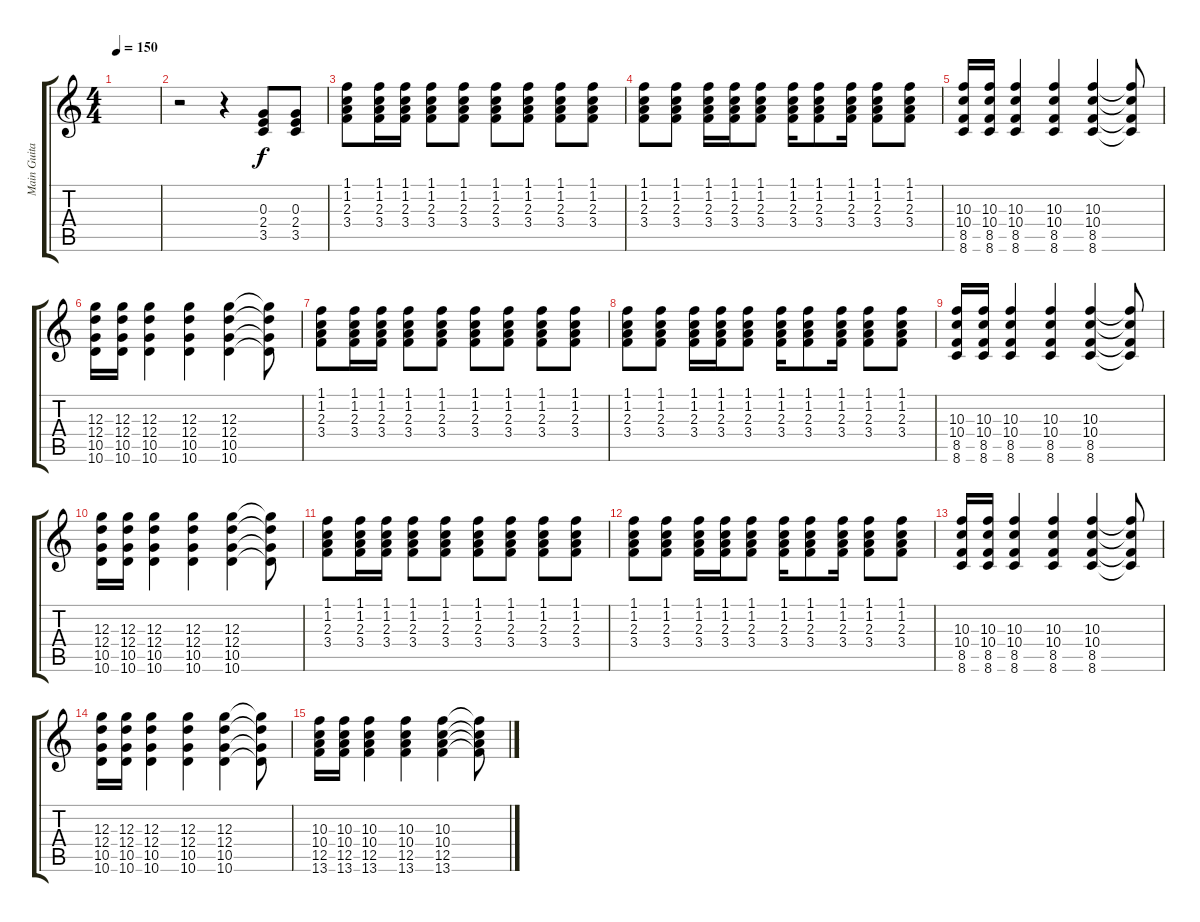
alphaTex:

\track ("Main Guitar" "Main Guita") {instrument overdrivenguitar}
\staff {score tabs}
\tuning (E4 B3 G3 D3 A2 E2) {hide}
\ts (4 4)
\tempo 150
\clef g2
\ks c
|
r.2{volume 16 instrument electricguitarjazz} r.4 (0.3 2.4 3.5).8 (0.3 2.4 3.5).8 |
(1.1 1.2 2.3 3.4).8 (1.1 1.2 2.3 3.4).16 (1.1 1.2 2.3 3.4).16 (1.1 1.2 2.3 3.4).8 (1.1 1.2 2.3 3.4).8 (1.1 1.2 2.3 3.4).8 (1.1 1.2 2.3 3.4).8 (1.1 1.2 2.3 3.4).8 (1.1 1.2 2.3 3.4).8 |
(1.1 1.2 2.3 3.4).8 (1.1 1.2 2.3 3.4).8 (1.1 1.2 2.3 3.4).16 (1.1 1.2 2.3 3.4).16 (1.1 1.2 2.3 3.4).8 (1.1 1.2 2.3 3.4).16 (1.1 1.2 2.3 3.4).8 (1.1 1.2 2.3 3.4).16 (1.1 1.2 2.3 3.4).8 (1.1 1.2 2.3 3.4).8 |
(10.3 10.4 8.5 8.6).16 (10.3 10.4 8.5 8.6).16 (10.3 10.4 8.5 8.6).4 (10.3 10.4 8.5 8.6).4 (10.3 10.4 8.5 8.6).4 (10.3{t} 10.4{t} 8.5{t} 8.6{t}).8 |
(12.3 12.4 10.5 10.6).16 (12.3 12.4 10.5 10.6).16 (12.3 12.4 10.5 10.6).4 (12.3 12.4 10.5 10.6).4 (12.3 12.4 10.5 10.6).4 (12.3{t} 12.4{t} 10.5{t} 10.6{t}).8 |
(1.1 1.2 2.3 3.4).8 (1.1 1.2 2.3 3.4).16 (1.1 1.2 2.3 3.4).16 (1.1 1.2 2.3 3.4).8 (1.1 1.2 2.3 3.4).8 (1.1 1.2 2.3 3.4).8 (1.1 1.2 2.3 3.4).8 (1.1 1.2 2.3 3.4).8 (1.1 1.2 2.3 3.4).8 |
(1.1 1.2 2.3 3.4).8 (1.1 1.2 2.3 3.4).8 (1.1 1.2 2.3 3.4).16 (1.1 1.2 2.3 3.4).16 (1.1 1.2 2.3 3.4).8 (1.1 1.2 2.3 3.4).16 (1.1 1.2 2.3 3.4).8 (1.1 1.2 2.3 3.4).16 (1.1 1.2 2.3 3.4).8 (1.1 1.2 2.3 3.4).8 |
(10.3 10.4 8.5 8.6).16 (10.3 10.4 8.5 8.6).16 (10.3 10.4 8.5 8.6).4 (10.3 10.4 8.5 8.6).4 (10.3 10.4 8.5 8.6).4 (10.3{t} 10.4{t} 8.5{t} 8.6{t}).8 |
(12.3 12.4 10.5 10.6).16 (12.3 12.4 10.5 10.6).16 (12.3 12.4 10.5 10.6).4 (12.3 12.4 10.5 10.6).4 (12.3 12.4 10.5 10.6).4 (12.3{t} 12.4{t} 10.5{t} 10.6{t}).8 |
(1.1 1.2 2.3 3.4).8 (1.1 1.2 2.3 3.4).16 (1.1 1.2 2.3 3.4).16 (1.1 1.2 2.3 3.4).8 (1.1 1.2 2.3 3.4).8 (1.1 1.2 2.3 3.4).8 (1.1 1.2 2.3 3.4).8 (1.1 1.2 2.3 3.4).8 (1.1 1.2 2.3 3.4).8 |
(1.1 1.2 2.3 3.4).8 (1.1 1.2 2.3 3.4).8 (1.1 1.2 2.3 3.4).16 (1.1 1.2 2.3 3.4).16 (1.1 1.2 2.3 3.4).8 (1.1 1.2 2.3 3.4).16 (1.1 1.2 2.3 3.4).8 (1.1 1.2 2.3 3.4).16 (1.1 1.2 2.3 3.4).8 (1.1 1.2 2.3 3.4).8 |
(10.3 10.4 8.5 8.6).16 (10.3 10.4 8.5 8.6).16 (10.3 10.4 8.5 8.6).4 (10.3 10.4 8.5 8.6).4 (10.3 10.4 8.5 8.6).4 (10.3{t} 10.4{t} 8.5{t} 8.6{t}).8 |
(12.3 12.4 10.5 10.6).16 (12.3 12.4 10.5 10.6).16 (12.3 12.4 10.5 10.6).4 (12.3 12.4 10.5 10.6).4 (12.3 12.4 10.5 10.6).4 (12.3{t} 12.4{t} 10.5{t} 10.6{t}).8 |
(10.3 10.4 12.5 13.6).16 (10.3 10.4 12.5 13.6).16 (10.3 10.4 12.5 13.6).4 (10.3 10.4 12.5 13.6).4 (10.3 10.4 12.5 13.6).4 (10.3{t} 10.4{t} 12.5{t} 13.6{t}).8
